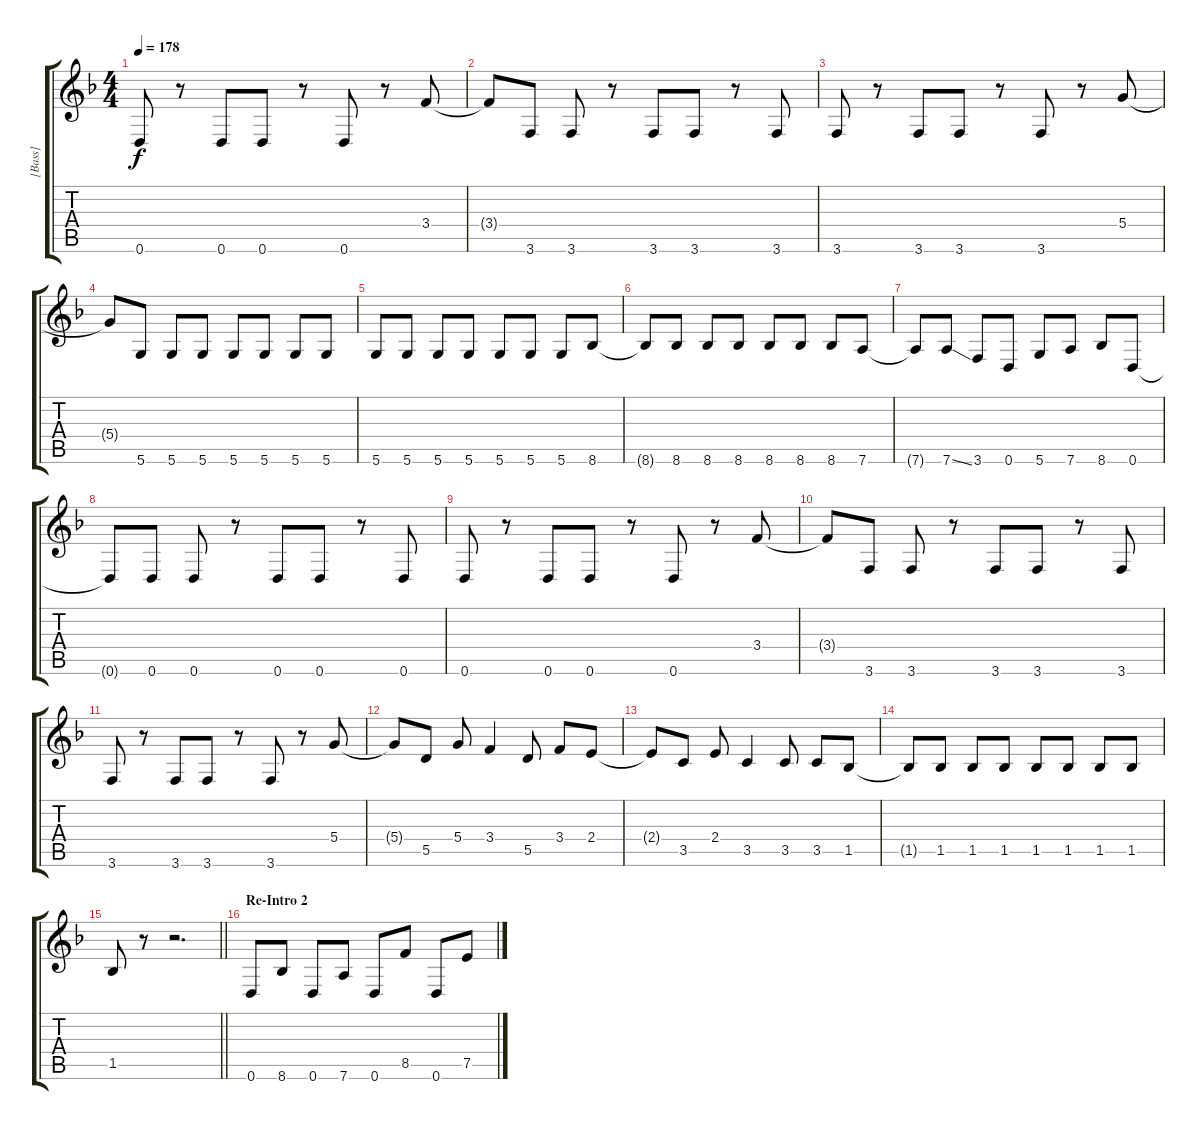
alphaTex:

\track ("[Bass]" "[Bass]") {instrument electricbassfinger}
\staff {score tabs}
\tuning (E4 B3 G3 D3 A2 D2) {hide}
\ts (4 4)
\tempo 178
\clef g2
\ks dminor
0.6.8{dy f} r.8 0.6.8 0.6.8 r.8 0.6.8 r.8 3.4.8 |
3.4{t}.8 3.6.8 3.6.8 r.8 3.6.8 3.6.8 r.8 3.6.8 |
3.6.8 r.8 3.6.8 3.6.8 r.8 3.6.8 r.8 5.4.8 |
5.4{t}.8 5.6.8 5.6.8 5.6.8 5.6.8 5.6.8 5.6.8 5.6.8 |
5.6.8 5.6.8 5.6.8 5.6.8 5.6.8 5.6.8 5.6.8 8.6.8 |
8.6{t}.8 8.6.8 8.6.8 8.6.8 8.6.8 8.6.8 8.6.8 7.6.8 |
7.6{t}.8 7.6{ss}.8 3.6.8 0.6.8 5.6.8 7.6.8 8.6.8 0.6.8 |
0.6{t}.8 0.6.8 0.6.8 r.8 0.6.8 0.6.8 r.8 0.6.8 |
0.6.8 r.8 0.6.8 0.6.8 r.8 0.6.8 r.8 3.4.8 |
3.4{t}.8 3.6.8 3.6.8 r.8 3.6.8 3.6.8 r.8 3.6.8 |
3.6.8 r.8 3.6.8 3.6.8 r.8 3.6.8 r.8 5.4.8 |
5.4{t}.8 5.5.8 5.4.8 3.4.4 5.5.8 3.4.8 2.4.8 |
2.4{t}.8 3.5.8 2.4.8 3.5.4 3.5.8 3.5.8 1.5.8 |
1.5{t}.8 1.5.8 1.5.8 1.5.8 1.5.8 1.5.8 1.5.8 1.5.8 |
\barLineRight lightlight
1.5.8 r.8 r.2{d} |
\section ("" "Re-Intro 2")
0.6.8 8.6.8 0.6.8 7.6.8 0.6.8 8.5.8 0.6.8 7.5.8
